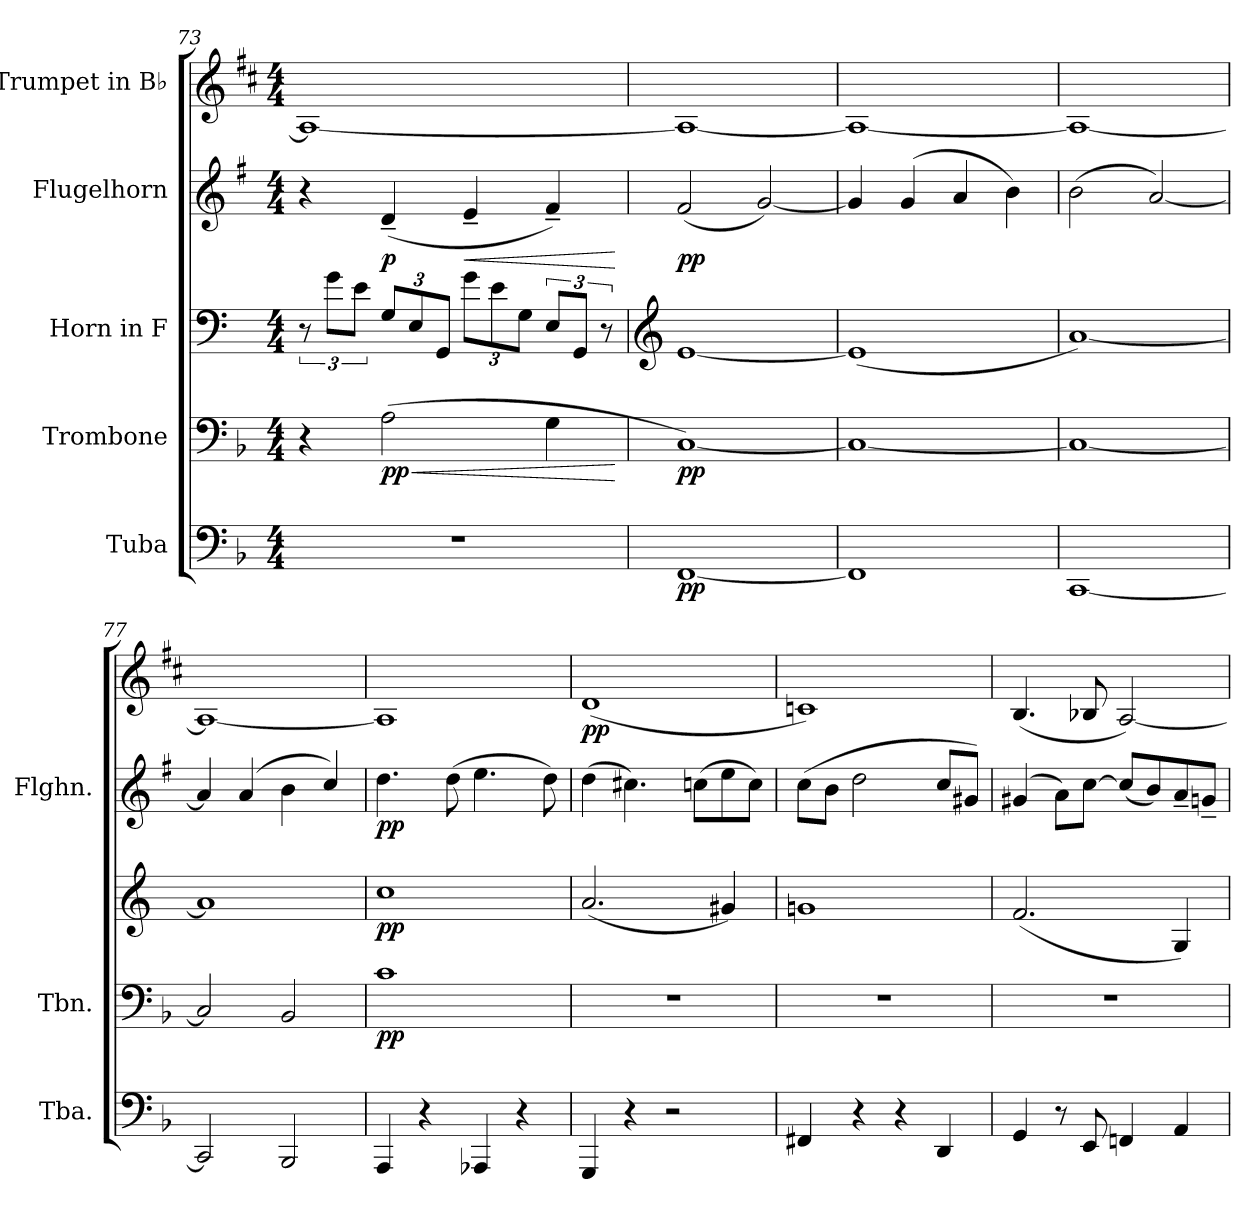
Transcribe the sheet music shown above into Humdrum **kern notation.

**kern	**dynam	**kern	**dynam	**kern	**dynam	**kern	**dynam	**kern	**dynam
*part5	*part5	*part4	*part4	*part3	*part3	*part2	*part2	*part1	*part1
*staff5	*staff5	*staff4	*staff4	*staff3	*staff3	*staff2	*staff2	*staff1	*staff1
*I"Tuba	*	*I"Trombone	*	*I"Horn in F	*	*I"Flugelhorn	*	*I"Trumpet in B♭	*
*I'Tba.	*	*I'Tbn.	*	*	*	*I'Flghn.	*	*	*
*clefF4	*	*clefF4	*	*clefF4	*	*clefG2	*	*clefG2	*
*	*	*	*	*ITrd4c7	*	*ITrd1c2	*	*ITrd-2c-3	*
*k[b-]	*	*k[b-]	*	*k[b-]	*	*k[b-]	*	*k[b-]	*
*M4/4	*	*M4/4	*	*M4/4	*	*M4/4	*	*M4/4	*
=73	=73	=73	=73	=73	=73	=73	=73	=73	=73
1r	.	4r	.	12r	.	4r	.	1c_	.
.	.	.	.	12c\L	.	.	.	.	.
.	.	.	.	12A\J	.	.	.	.	.
!	!	!	!LO:HP:b	!	!	!	!	!	!
*	*	*	*	*Xbrackettup	*	*	*	*	*
!	!	!	!LO:DY:n=1:b	!	!	!	!LO:DY:b	!	!
.	.	(>2A\	< pp	12C/L	.	(<4c~/	p	.	.
.	.	.	.	12AA/	.	.	.	.	.
.	.	.	.	12CC/J	.	.	.	.	.
!	!	!	!	!	!	!	!LO:HP:b	!	!
.	.	.	.	12c\L	.	4d~/	<	.	.
.	.	.	.	12A\	.	.	.	.	.
.	.	.	.	12C\J	.	.	.	.	.
*	*	*	*	*brackettup	*	*	*	*	*
.	.	4G\	.	12AA/L	.	4e~/)	.	.	.
.	.	.	.	12CC/J	.	.	.	.	.
.	.	.	.	12r	.	.	.	.	.
.	.	.	[	.	.	.	[	.	.
=74	=74	=74	=74	=74	=74	=74	=74	=74	=74
*	*	*	*	*clefG2	*	*	*	*	*
!	!LO:DY:b	!	!LO:DY:b	!	!	!	!LO:DY:b	!	!
[1FF	pp	[1C)	pp	[1A	.	(<2e/	pp	1c_	.
.	.	.	.	.	.	[2f/)	.	.	.
=75	=75	=75	=75	=75	=75	=75	=75	=75	=75
1FF]	.	1C_	.	(<1A]	.	4f/]	.	1c_	.
.	.	.	.	.	.	(>4f/	.	.	.
.	.	.	.	.	.	4g/	.	.	.
.	.	.	.	.	.	4a\)	.	.	.
=76	=76	=76	=76	=76	=76	=76	=76	=76	=76
[1CC	.	1C_	.	[1d)	.	(>2a\	.	1c_	.
.	.	.	.	.	.	[2g/)	.	.	.
=77	=77	=77	=77	=77	=77	=77	=77	=77	=77
2CC/]	.	2C/]	.	1d]	.	4g/]	.	1c_	.
.	.	.	.	.	.	(>4g/	.	.	.
2BBB-/	.	2BB-/	.	.	.	4a\	.	.	.
.	.	.	.	.	.	4b-/)	.	.	.
=78	=78	=78	=78	=78	=78	=78	=78	=78	=78
!	!	!	!LO:DY:b	!	!LO:DY:b	!	!LO:DY:b	!	!
4AAA/	.	1c	pp	1f	pp	4.cc\	pp	1c]	.
4r	.	.	.	.	.	.	.	.	.
.	.	.	.	.	.	(>8cc\	.	.	.
4AAA-X/	.	.	.	.	.	4.dd\	.	.	.
4r	.	.	.	.	.	.	.	.	.
.	.	.	.	.	.	8cc\)	.	.	.
=79	=79	=79	=79	=79	=79	=79	=79	=79	=79
!	!	!	!	!	!	!	!	!	!LO:DY:b
4GGG/	.	1r	.	(<2.d/	.	(>4cc\	.	(<1f	pp
4r	.	.	.	.	.	4.bn\)	.	.	.
2r	.	.	.	.	.	.	.	.	.
.	.	.	.	.	.	(>8b-X\L	.	.	.
.	.	.	.	4c#X/)	.	8dd\	.	.	.
.	.	.	.	.	.	8b-\J)	.	.	.
!!LO:PB:g=z
=80	=80	=80	=80	=80	=80	=80	=80	=80	=80
4FF#X/	.	1r	.	1cn	.	(>8b-\L	.	1e-X)	.
.	.	.	.	.	.	8a\J	.	.	.
4r	.	.	.	.	.	2cc\	.	.	.
4r	.	.	.	.	.	.	.	.	.
4DD/	.	.	.	.	.	8b-/L	.	.	.
.	.	.	.	.	.	8f#X/J)	.	.	.
=81	=81	=81	=81	=81	=81	=81	=81	=81	=81
4GG/	.	1r	.	(<2.B-/	.	(>4f#X/	.	(<4.d/	.
8r	.	.	.	.	.	8g\L)	.	.	.
8EE/	.	.	.	.	.	[8b-\J	.	8d-X/	.
4FFn/	.	.	.	.	.	(<8b-/L]	.	[2c/)	.
.	.	.	.	.	.	8a/)	.	.	.
4AA/	.	.	.	4C/)	.	8g~/	.	.	.
.	.	.	.	.	.	8fn~/J	.	.	.
=	=	=	=	=	=	=	=	=	=
*-	*-	*-	*-	*-	*-	*-	*-	*-	*-
